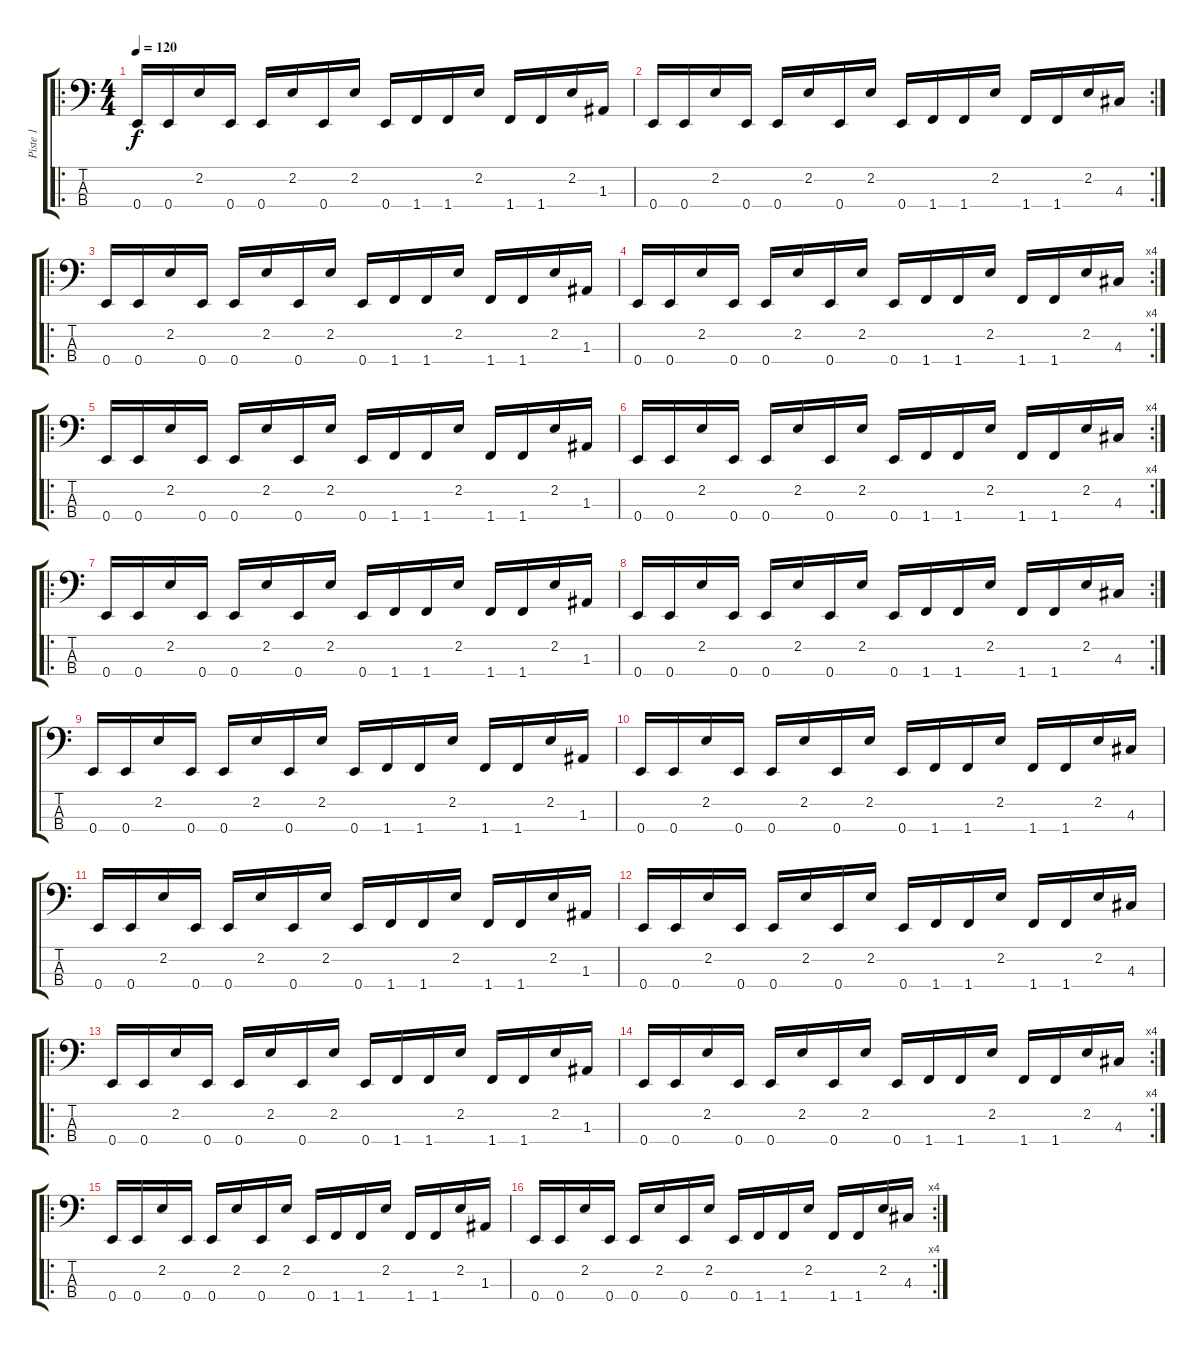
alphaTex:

\track ("Piste 1" "Piste 1") {instrument synthbass1}
\staff {score tabs}
\tuning (G2 D2 A1 E1) {hide}
\ro
\ts (4 4)
\tempo 120
\clef f4
\ks c
0.4.16{dy f instrument synthbass1} 0.4.16 2.2.16 0.4.16 0.4.16 2.2.16 0.4.16 2.2.16 0.4.16 1.4.16 1.4.16 2.2.16 1.4.16 1.4.16 2.2.16 1.3.16 |
\rc 2
0.4.16 0.4.16 2.2.16 0.4.16 0.4.16 2.2.16 0.4.16 2.2.16 0.4.16 1.4.16 1.4.16 2.2.16 1.4.16 1.4.16 2.2.16 4.3.16 |
\ro
0.4.16 0.4.16 2.2.16 0.4.16 0.4.16 2.2.16 0.4.16 2.2.16 0.4.16 1.4.16 1.4.16 2.2.16 1.4.16 1.4.16 2.2.16 1.3.16 |
\rc 4
0.4.16 0.4.16 2.2.16 0.4.16 0.4.16 2.2.16 0.4.16 2.2.16 0.4.16 1.4.16 1.4.16 2.2.16 1.4.16 1.4.16 2.2.16 4.3.16 |
\ro
0.4.16 0.4.16 2.2.16 0.4.16 0.4.16 2.2.16 0.4.16 2.2.16 0.4.16 1.4.16 1.4.16 2.2.16 1.4.16 1.4.16 2.2.16 1.3.16 |
\rc 4
0.4.16 0.4.16 2.2.16 0.4.16 0.4.16 2.2.16 0.4.16 2.2.16 0.4.16 1.4.16 1.4.16 2.2.16 1.4.16 1.4.16 2.2.16 4.3.16 |
\ro
0.4.16 0.4.16 2.2.16 0.4.16 0.4.16 2.2.16 0.4.16 2.2.16 0.4.16 1.4.16 1.4.16 2.2.16 1.4.16 1.4.16 2.2.16 1.3.16 |
\rc 2
0.4.16 0.4.16 2.2.16 0.4.16 0.4.16 2.2.16 0.4.16 2.2.16 0.4.16 1.4.16 1.4.16 2.2.16 1.4.16 1.4.16 2.2.16 4.3.16 |
0.4.16 0.4.16 2.2.16 0.4.16 0.4.16 2.2.16 0.4.16 2.2.16 0.4.16 1.4.16 1.4.16 2.2.16 1.4.16 1.4.16 2.2.16 1.3.16 |
0.4.16 0.4.16 2.2.16 0.4.16 0.4.16 2.2.16 0.4.16 2.2.16 0.4.16 1.4.16 1.4.16 2.2.16 1.4.16 1.4.16 2.2.16 4.3.16 |
0.4.16 0.4.16 2.2.16 0.4.16 0.4.16 2.2.16 0.4.16 2.2.16 0.4.16 1.4.16 1.4.16 2.2.16 1.4.16 1.4.16 2.2.16 1.3.16 |
0.4.16 0.4.16 2.2.16 0.4.16 0.4.16 2.2.16 0.4.16 2.2.16 0.4.16 1.4.16 1.4.16 2.2.16 1.4.16 1.4.16 2.2.16 4.3.16 |
\ro
0.4.16 0.4.16 2.2.16 0.4.16 0.4.16 2.2.16 0.4.16 2.2.16 0.4.16 1.4.16 1.4.16 2.2.16 1.4.16 1.4.16 2.2.16 1.3.16 |
\rc 4
0.4.16 0.4.16 2.2.16 0.4.16 0.4.16 2.2.16 0.4.16 2.2.16 0.4.16 1.4.16 1.4.16 2.2.16 1.4.16 1.4.16 2.2.16 4.3.16 |
\ro
0.4.16 0.4.16 2.2.16 0.4.16 0.4.16 2.2.16 0.4.16 2.2.16 0.4.16 1.4.16 1.4.16 2.2.16 1.4.16 1.4.16 2.2.16 1.3.16 |
\rc 4
0.4.16 0.4.16 2.2.16 0.4.16 0.4.16 2.2.16 0.4.16 2.2.16 0.4.16 1.4.16 1.4.16 2.2.16 1.4.16 1.4.16 2.2.16 4.3.16
